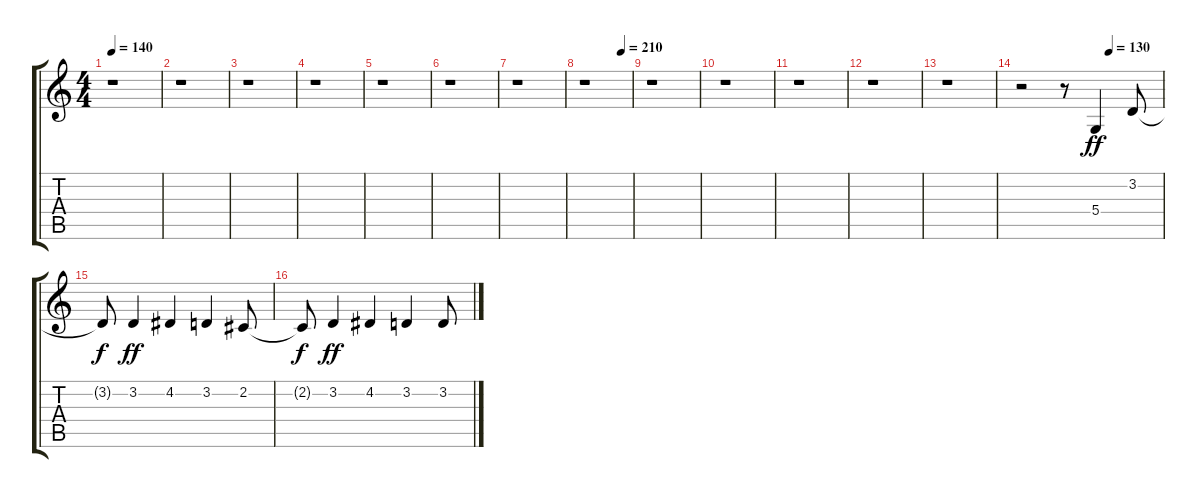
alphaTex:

\track "" {instrument viola}
\staff {score tabs}
\tuning (E4 B3 G3 D3 A2 E2) {hide}
\ts (4 4)
\tempo 140
\clef g2
\ks c
r.1{dy ff} |
r.1 |
r.1 |
r.1 |
r.1 |
r.1 |
r.1 |
\tempo (210 0.7916666666666666)
r.1 |
r.1 |
r.1 |
r.1 |
r.1 |
r.1 |
\tempo (130 0.625)
r.2 r.8 5.4.4 3.2.8 |
3.2{t}.8{dy f} 3.2.4{dy ff} 4.2.4 3.2.4 2.2.8 |
2.2{t}.8{dy f} 3.2.4{dy ff} 4.2.4 3.2.4 3.2.8
